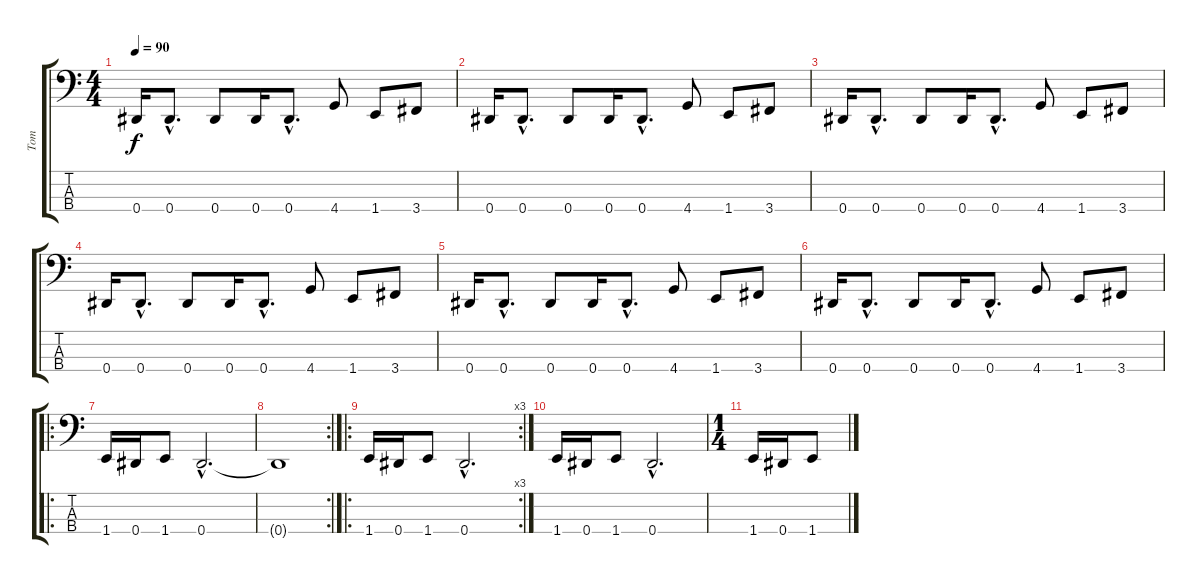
\track ("Tom" "Tom") {instrument electricbasspick}
\staff {score tabs}
\tuning (Gb2 Db2 Ab1 Eb1) {hide}
\ts (4 4)
\tempo 90
\clef f4
\ks c
0.4.16{dy f} 0.4{hac}.8{d} 0.4.8 0.4.16 0.4{hac}.8{d} 4.4.8 1.4.8 3.4.8 |
0.4.16 0.4{hac}.8{d} 0.4.8 0.4.16 0.4{hac}.8{d} 4.4.8 1.4.8 3.4.8 |
0.4.16 0.4{hac}.8{d} 0.4.8 0.4.16 0.4{hac}.8{d} 4.4.8 1.4.8 3.4.8 |
0.4.16 0.4{hac}.8{d} 0.4.8 0.4.16 0.4{hac}.8{d} 4.4.8 1.4.8 3.4.8 |
0.4.16 0.4{hac}.8{d} 0.4.8 0.4.16 0.4{hac}.8{d} 4.4.8 1.4.8 3.4.8 |
0.4.16 0.4{hac}.8{d} 0.4.8 0.4.16 0.4{hac}.8{d} 4.4.8 1.4.8 3.4.8 |
\ro
1.4.16 0.4.16 1.4.8 0.4{hac}.2{d} |
\rc 2
0.4{t}.1 |
\ro
\rc 3
1.4.16 0.4.16 1.4.8 0.4{hac}.2{d} |
1.4.16 0.4.16 1.4.8 0.4{hac}.2{d} |
\ts (1 4)
1.4.16 0.4.16 1.4.8
